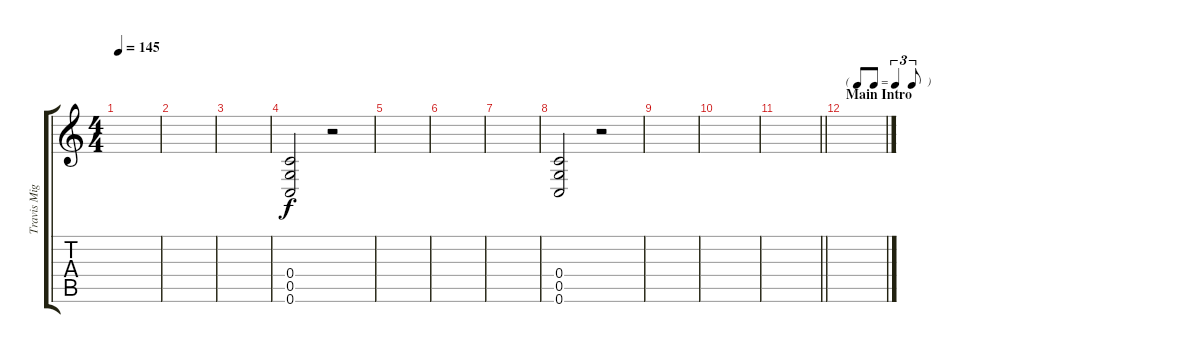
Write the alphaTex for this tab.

\track ("Travis Miguel" "Travis Mig") {instrument distortionguitar}
\staff {score tabs}
\tuning (D4 A3 F3 C3 G2 C2) {hide}
\ts (4 4)
\tempo 145
\clef g2
\ks c
|
|
|
(0.4 0.5 0.6).2 r.2 |
|
|
|
(0.4 0.5 0.6).2 r.2 |
|
|
\barLineRight lightlight
|
\tf triplet8th
\section ("" "Main Intro")
